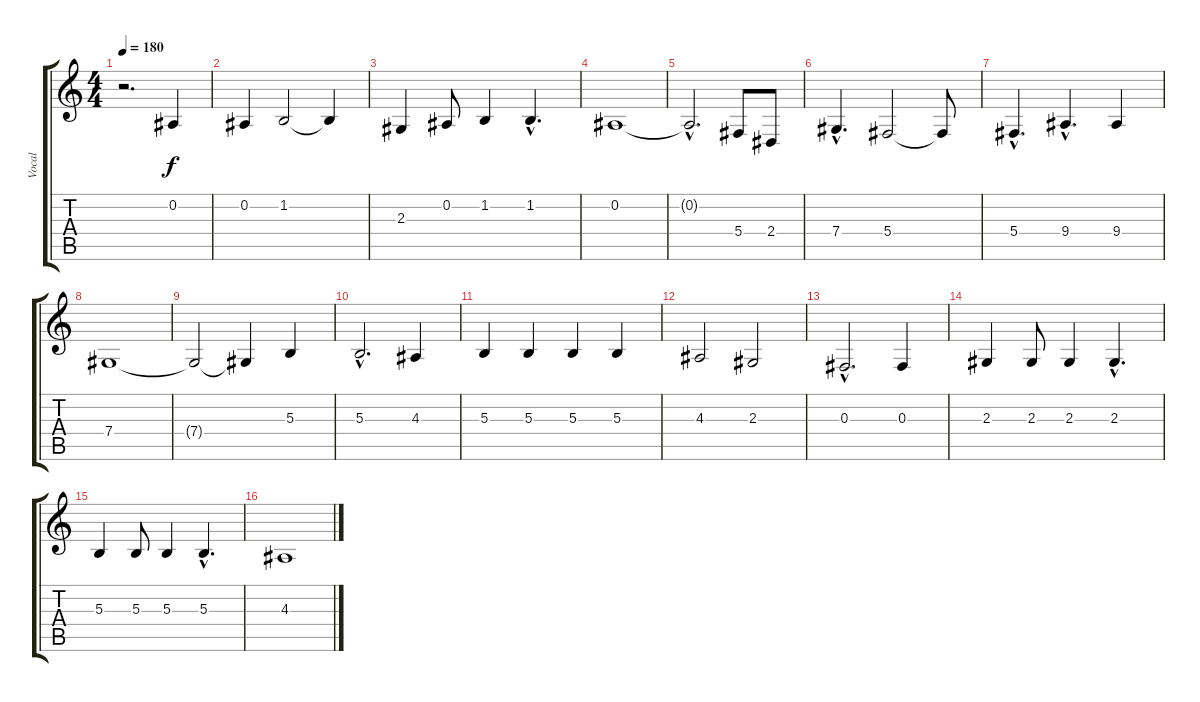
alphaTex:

\track ("Vocal" "Vocal") {instrument violin}
\staff {score tabs}
\tuning (Eb4 Bb3 Gb3 Db3 Ab2 Eb2) {hide}
\ts (4 4)
\tempo 180
\clef g2
\ks c
r.2{d dy f} 0.2.4 |
0.2.4 1.2.2 1.2{t}.4 |
2.3.4 0.2.8 1.2.4 1.2{hac}.4{d} |
0.2.1 |
0.2{hac t}.2{d} 5.4.8 2.4.8 |
7.4{hac}.4{d} 5.4.2 5.4{t}.8 |
5.4{hac}.4{d} 9.4{hac}.4{d} 9.4.4 |
7.4.1 |
7.4{t}.2 7.4{t}.4 5.3.4 |
5.3{hac}.2{d} 4.3.4 |
5.3.4 5.3.4 5.3.4 5.3.4 |
4.3.2 2.3.2 |
0.3{hac}.2{d} 0.3.4 |
2.3.4 2.3.8 2.3.4 2.3{hac}.4{d} |
5.3.4 5.3.8 5.3.4 5.3{hac}.4{d} |
4.3.1
